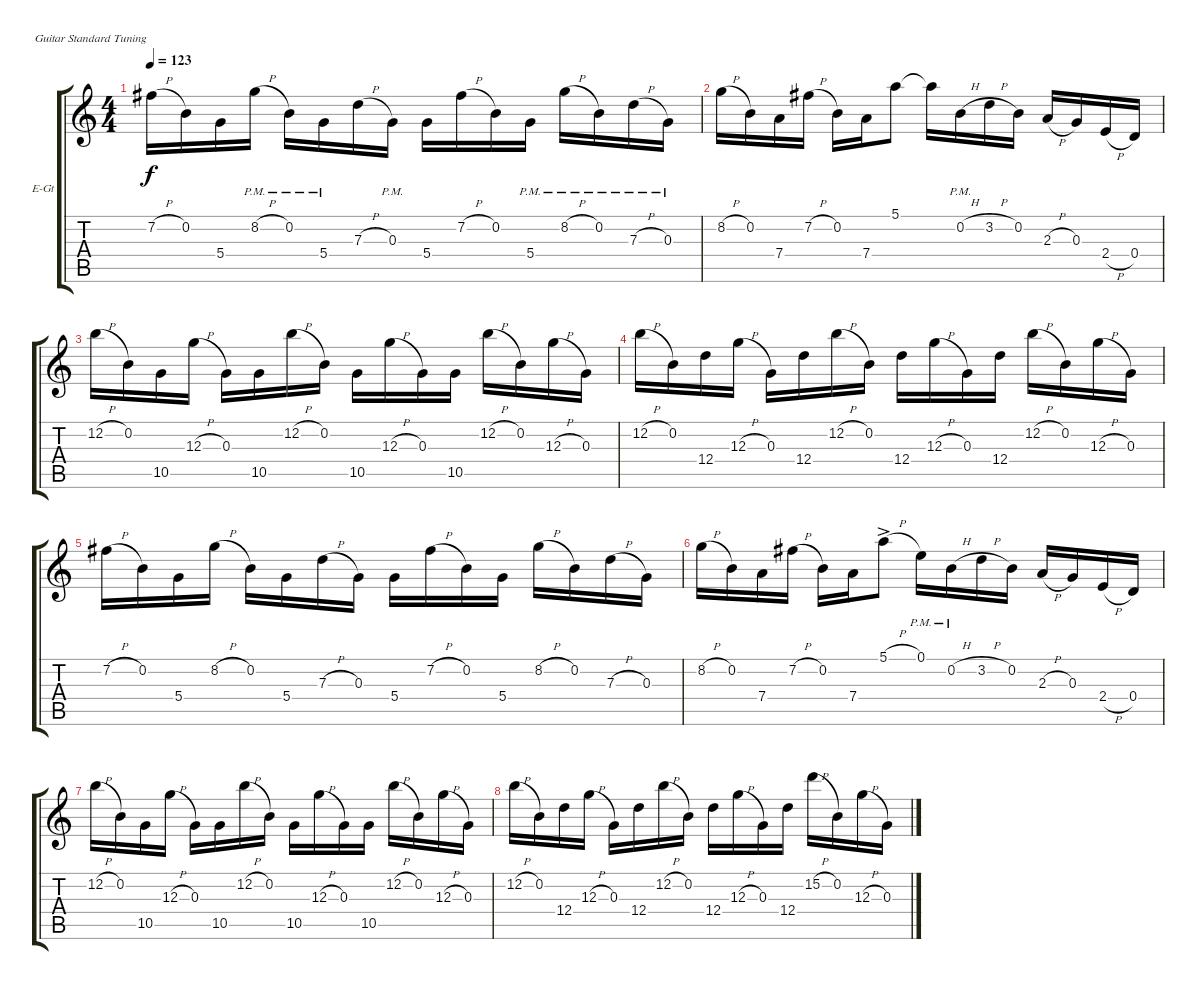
\bracketExtendMode groupsimilarinstruments
\firstSystemTrackNameOrientation horizontal
\otherSystemsTrackNameOrientation horizontal
\track ("Thomas Erak" "E-Gt") {instrument distortionguitar}
\staff {score tabs}
\tuning (E4 B3 G3 D3 A2 E2)
\ts (4 4)
\tempo 123
\clef g2
\ks c
7.2{h}.16{dy f} 0.2.16 5.4.16 8.2{h pm}.16 0.2{pm}.16 5.4{pm}.16 7.3{h}.16 0.3{pm}.16 5.4.16 7.2{h}.16 0.2.16 5.4{pm}.16 8.2{h pm}.16 0.2{pm}.16 7.3{h pm}.16 0.3{pm}.16 |
8.2{h}.16 0.2.16 7.4.16 7.2{h}.16 0.2.16 7.4.16 5.1.8 5.1{t}.16 0.2{h pm}.16 3.2{h}.16 0.2.16 2.3{h}.16 0.3.16 2.4{h}.16 0.4.16 |
12.2{h}.16 0.2.16 10.5.16 12.3{h}.16 0.3.16 10.5.16 12.2{h}.16 0.2.16 10.5.16 12.3{h}.16 0.3.16 10.5.16 12.2{h}.16 0.2.16 12.3{h}.16 0.3.16 |
12.2{h}.16 0.2.16 12.4.16 12.3{h}.16 0.3.16 12.4.16 12.2{h}.16 0.2.16 12.4.16 12.3{h}.16 0.3.16 12.4.16 12.2{h}.16 0.2.16 12.3{h}.16 0.3.16 |
7.2{h}.16 0.2.16 5.4.16 8.2{h}.16 0.2.16 5.4.16 7.3{h}.16 0.3.16 5.4.16 7.2{h}.16 0.2.16 5.4.16 8.2{h}.16 0.2.16 7.3{h}.16 0.3.16 |
8.2{h}.16 0.2.16 7.4.16 7.2{h}.16 0.2.16 7.4.16 5.1{h ac}.8 0.1{pm}.16 0.2{h pm}.16 3.2{h}.16 0.2.16 2.3{h}.16 0.3.16 2.4{h}.16 0.4.16 |
12.2{h}.16 0.2.16 10.5.16 12.3{h}.16 0.3.16 10.5.16 12.2{h}.16 0.2.16 10.5.16 12.3{h}.16 0.3.16 10.5.16 12.2{h}.16 0.2.16 12.3{h}.16 0.3.16 |
12.2{h}.16 0.2.16 12.4.16 12.3{h}.16 0.3.16 12.4.16 12.2{h}.16 0.2.16 12.4.16 12.3{h}.16 0.3.16 12.4.16 15.2{h}.16 0.2.16 12.3{h}.16 0.3.16
